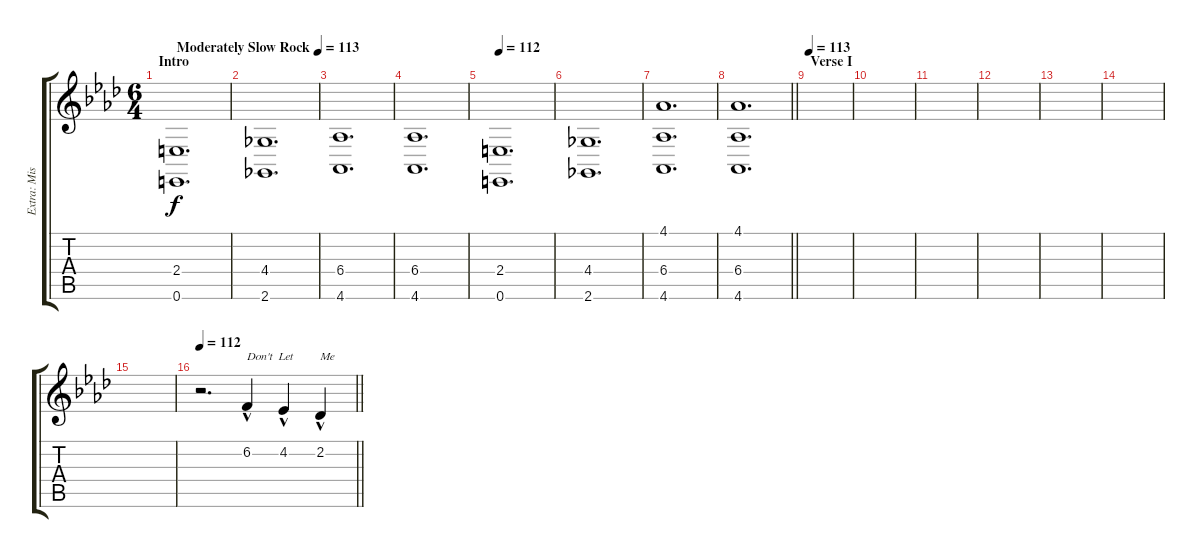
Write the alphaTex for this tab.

\track ("Extra: Misc" "Extra: Mis") {instrument choiraahs}
\staff {score tabs}
\tuning (E4 B3 G3 D3 A2 E2) {hide}
\ts (6 4)
\section ("" "Intro")
\tempo (113 "Moderately Slow Rock")
\tempo 110
\tempo (113 "Moderately Slow Rock")
\clef g2
\ks ab
(2.4 0.6).1{d dy f instrument choiraahs} |
(4.4 2.6).1{d} |
(6.4 4.6).1{d} |
(6.4 4.6).1{d} |
\tempo 112
(2.4 0.6).1{d} |
(4.4 2.6).1{d} |
(4.1 6.4 4.6).1{d volume 16} |
\barLineRight lightlight
(4.1 6.4 4.6).1{d} |
\section ("" "Verse I")
\tempo 113
|
|
|
|
|
|
|
\tempo 112
\barLineRight lightlight
r.2{d volume 16} 6.2{hac}.4{txt "Don't  Let"} 4.2{hac}.4 2.2{hac}.4{txt "Me"}
